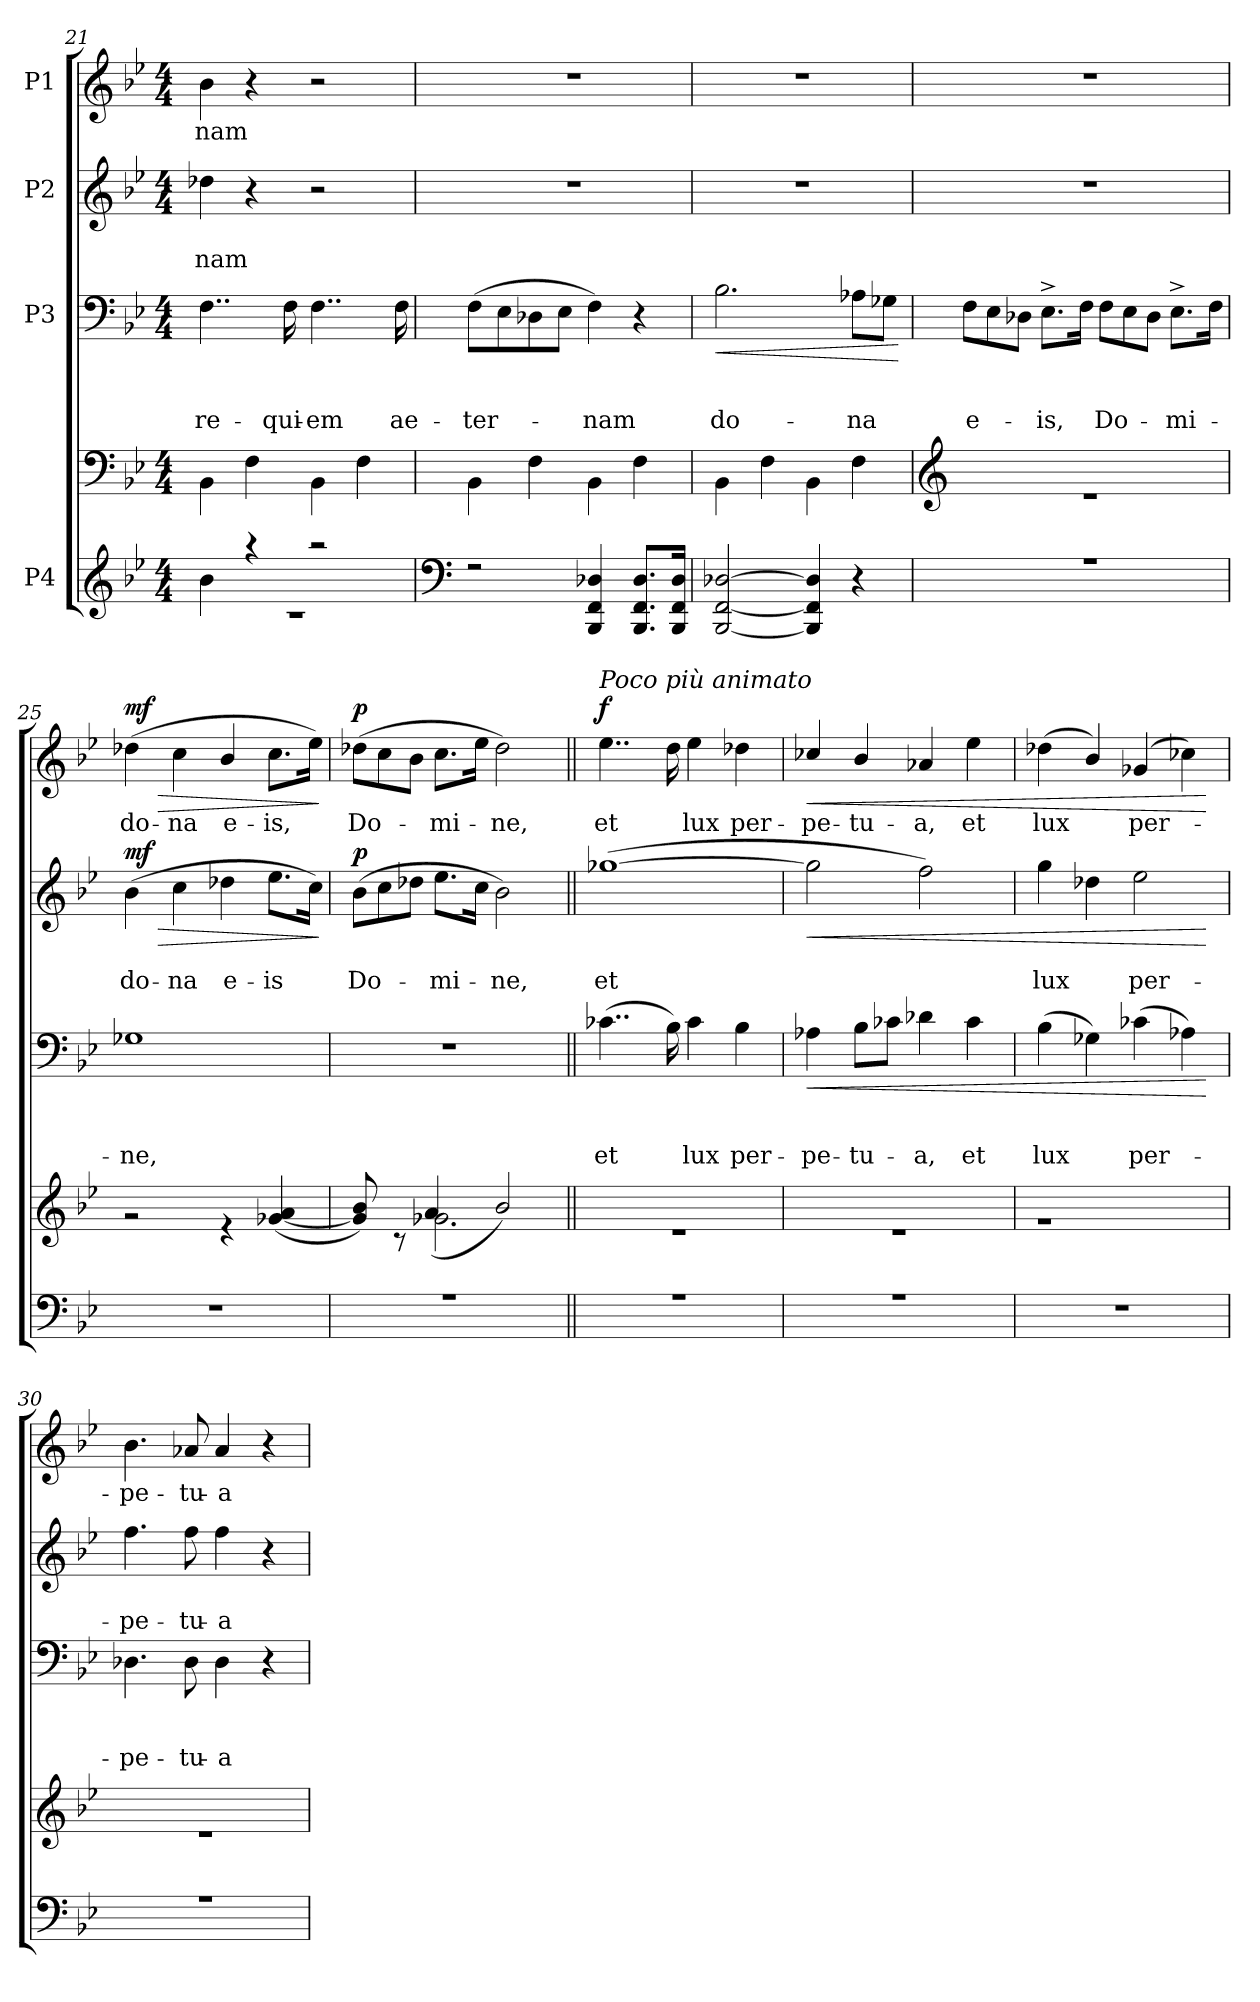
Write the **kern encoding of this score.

**kern	**kern	**kern	**text	**text	**text	**dynam	**kern	**text	**text	**dynam	**kern	**text	**dynam
*part4	*part4	*part3	*part3	*part3	*part3	*part3	*part2	*part2	*part2	*part2	*part1	*part1	*part1
*staff5	*staff4	*staff3	*staff3	*staff3	*staff3	*staff3	*staff2	*staff2	*staff2	*staff2	*staff1	*staff1	*staff1
*I"P4	*	*I"P3	*	*	*	*	*I"P2	*	*	*	*I"P1	*	*
*clefG2	*clefF4	*clefF4	*	*	*	*	*clefG2	*	*	*	*clefG2	*	*
*	*	*	*	*	*	*	*ITrd7c12	*	*	*	*	*	*
*k[b-e-]	*k[b-e-]	*k[b-e-]	*	*	*	*	*k[b-e-]	*	*	*	*k[b-e-]	*	*
*B-:	*B-:	*B-:	*	*	*	*	*B-:	*	*	*	*B-:	*	*
*M4/4	*M4/4	*M4/4	*	*	*	*	*M4/4	*	*	*	*M4/4	*	*
=21	=21	=21	=21	=21	=21	=21	=21	=21	=21	=21	=21	=21	=21
*^	*^	*	*	*	*	*	*	*	*	*	*	*	*
!	!	!	!	!	!	!	!LO:LY:b	!	!	!	!LO:LY:b	!	!	!LO:LY:b	!
4b-\	1rc	1ryy	4BB-\	4..F\	.	.	re-	.	4d-X\	.	-nam	.	4b-\	-nam	.
4raa	.	.	4F\	.	.	.	.	.	4r	.	.	.	4r	.	.
!	!	!	!	!	!	!	!LO:LY:b	!	!	!	!	!	!	!	!
.	.	.	.	16F\	.	.	-qui-	.	.	.	.	.	.	.	.
!	!	!	!	!	!	!	!LO:LY:b	!	!	!	!	!	!	!	!
2raa	.	.	4BB-\	4..F\	.	.	-em	.	2r	.	.	.	2r	.	.
.	.	.	4F\	.	.	.	.	.	.	.	.	.	.	.	.
!	!	!	!	!	!	!	!LO:LY:b	!	!	!	!	!	!	!	!
.	.	.	.	16F\	.	.	ae-	.	.	.	.	.	.	.	.
=22	=22	=22	=22	=22	=22	=22	=22	=22	=22	=22	=22	=22	=22	=22	=22
*clefF4	*	*	*	*	*	*	*	*	*	*	*	*	*	*	*
!	!	!	!	!	!	!	!LO:LY:b	!	!	!	!	!	!	!	!
2r	1ryy	1ryy	4BB-\	(>8F\L	.	.	-ter-	.	1r	.	.	.	1r	.	.
.	.	.	.	8E-\	.	.	.	.	.	.	.	.	.	.	.
.	.	.	4F\	8D-X\	.	.	.	.	.	.	.	.	.	.	.
.	.	.	.	8E-\J	.	.	.	.	.	.	.	.	.	.	.
!	!	!	!	!	!	!	!LO:LY:b	!	!	!	!	!	!	!	!
4BBB-/ 4FF/ 4D-X/	.	.	4BB-\	4F\)	.	.	-nam	.	.	.	.	.	.	.	.
8.BBB-/ 8.FF/ 8.D-/L	.	.	4F\	4r	.	.	.	.	.	.	.	.	.	.	.
16BBB-/ 16FF/ 16D-/Jk	.	.	.	.	.	.	.	.	.	.	.	.	.	.	.
=23	=23	=23	=23	=23	=23	=23	=23	=23	=23	=23	=23	=23	=23	=23	=23
!	!	!	!	!	!	!	!LO:LY:b	!LO:HP:b	!	!	!	!	!	!	!
[<2BBB-/ [<2FF/ [>2D-X/	1ryy	1ryy	4BB-\	2.B-\	.	.	do-	<	1r	.	.	.	1r	.	.
.	.	.	4F\	.	.	.	.	.	.	.	.	.	.	.	.
4BBB-/] 4FF/] 4D-/]	.	.	4BB-\	.	.	.	.	.	.	.	.	.	.	.	.
!	!	!	!	!	!	!	!LO:LY:b	!	!	!	!	!	!	!	!
4r	.	.	4F\	8A-X\L	.	.	-na	.	.	.	.	.	.	.	.
.	.	.	.	8G-X\J	.	.	.	.	.	.	.	.	.	.	.
*v	*v	*	*	*	*	*	*	*	*	*	*	*	*	*	*
*	*v	*v	*	*	*	*	*	*	*	*	*	*	*	*
.	.	.	.	.	.	[	.	.	.	.	.	.	.
=24	=24	=24	=24	=24	=24	=24	=24	=24	=24	=24	=24	=24	=24
*	*clefG2	*	*	*	*	*	*	*	*	*	*	*	*
*^	*^	*	*	*	*	*	*	*	*	*	*	*	*
*	*	*	*	*Xtuplet	*	*	*	*	*	*	*	*	*	*	*
!	!	!	!	!	!	!	!LO:LY:b	!	!	!	!	!	!	!	!
1r	1ryy	1ryy	1r	12F\L	.	.	e-	.	1r	.	.	.	1r	.	.
.	.	.	.	12E-\	.	.	.	.	.	.	.	.	.	.	.
.	.	.	.	12D-X\J	.	.	.	.	.	.	.	.	.	.	.
!	!	!	!	!	!	!	!LO:LY:b	!	!	!	!	!	!	!	!
.	.	.	.	8.E-^>\L	.	.	-is,	.	.	.	.	.	.	.	.
.	.	.	.	16F\Jk	.	.	.	.	.	.	.	.	.	.	.
!	!	!	!	!	!	!	!LO:LY:b	!	!	!	!	!	!	!	!
.	.	.	.	12F\L	.	.	Do-	.	.	.	.	.	.	.	.
.	.	.	.	12E-\	.	.	.	.	.	.	.	.	.	.	.
.	.	.	.	12D-\J	.	.	.	.	.	.	.	.	.	.	.
!	!	!	!	!	!	!	!LO:LY:b	!	!	!	!	!	!	!	!
.	.	.	.	8.E-^>\L	.	.	-mi-	.	.	.	.	.	.	.	.
.	.	.	.	16F\Jk	.	.	.	.	.	.	.	.	.	.	.
!!LO:LB:g=z
=25	=25	=25	=25	=25	=25	=25	=25	=25	=25	=25	=25	=25	=25	=25	=25
!	!	!	!	!	!	!	!LO:LY:b	!	!	!	!LO:LY:b	!LO:HP:b	!	!LO:LY:b	!LO:HP:b
!	!	!	!	!	!	!	!	!	!	!	!	!LO:DY:n=1:a	!	!	!LO:DY:n=1:a
1r	1ryy	1ryy	2r	1G-X	.	.	-ne,	.	(>4B-\	.	do-	> mf	(>4dd-X\	do-	> mf
!	!	!	!	!	!	!	!	!	!	!	!LO:LY:b	!	!	!LO:LY:b	!
.	.	.	.	.	.	.	.	.	4c\	.	-na	.	4cc\	-na	.
!	!	!	!	!	!	!	!	!	!	!	!LO:LY:b	!	!	!LO:LY:b	!
.	.	.	4r	.	.	.	.	.	4d-X\	.	e-	.	4b-/	e-	.
!	!	!	!	!	!	!	!	!	!	!	!LO:LY:b	!	!	!LO:LY:b	!
.	.	.	(>[<4g-X/ 4a/	.	.	.	.	.	8.e-\L	.	-is	.	8.cc\L	-is,	.
.	.	.	.	.	.	.	.	.	16c\Jk)	.	.	.	16ee-\Jk)	.	.
*v	*v	*	*	*	*	*	*	*	*	*	*	*	*	*	*
*	*v	*v	*	*	*	*	*	*	*	*	*	*	*	*
.	.	.	.	.	.	.	.	.	.	]	.	.	]
=26	=26	=26	=26	=26	=26	=26	=26	=26	=26	=26	=26	=26	=26
*^	*^	*	*	*	*	*	*	*	*	*	*	*	*
*	*	*	*	*	*	*	*	*	*Xtuplet	*	*	*	*	*	*
!	!	!	!	!	!	!	!	!	!	!	!LO:LY:b	!	!	!	!
*	*	*	*	*	*	*	*	*	*	*	*	*	*Xtuplet	*	*
!	!	!	!	!	!	!	!	!	!	!	!	!LO:DY:a	!	!LO:LY:b	!LO:DY:a
1r	1ryy	4ryy	8g-/] 8b-/)	1r	.	.	.	.	(>12B-\L	.	Do-	p	(>12dd-X\L	Do-	p
.	.	.	.	.	.	.	.	.	12c\	.	.	.	12cc\	.	.
.	.	.	8rc	.	.	.	.	.	.	.	.	.	.	.	.
.	.	.	.	.	.	.	.	.	12d-X\J	.	.	.	12b-\J	.	.
!	!	!	!	!	!	!	!	!	!	!	!LO:LY:b	!	!	!LO:LY:b	!
.	.	2.g-X\	(>4a/	.	.	.	.	.	8.e-\L	.	-mi-	.	8.cc\L	-mi-	.
.	.	.	.	.	.	.	.	.	16c\Jk	.	.	.	16ee-\Jk	.	.
!	!	!	!	!	!	!	!	!	!	!	!LO:LY:b	!	!	!LO:LY:b	!
.	.	.	2b-/)	.	.	.	.	.	2B-\)	.	-ne,	.	2dd-\)	-ne,	.
=27||	=27||	=27||	=27||	=27||	=27||	=27||	=27||	=27||	=27||	=27||	=27||	=27||	=27||	=27||	=27||
*	*	*MM96	*	*MM96	*	*	*	*	*MM96	*	*	*	*MM96	*	*
!	!	!	!	!	!	!	!	!	!	!	!	!	!LO:TX:a:i:t=Poco più animato	!	!
!	!	!	!	!	!	!	!LO:LY:b	!	!	!	!LO:LY:b	!	!	!LO:LY:b	!LO:DY:a
1r	1ryy	1ryy	1r	(>4..c-X\	.	.	et	.	(>[>1g-X	.	et	.	4..ee-\	et	f
.	.	.	.	16B-\)	.	.	.	.	.	.	.	.	16dd\	.	.
!	!	!	!	!	!	!	!LO:LY:b	!	!	!	!	!	!	!LO:LY:b	!
.	.	.	.	4c-\	.	.	lux	.	.	.	.	.	4ee-\	lux	.
!	!	!	!	!	!	!	!LO:LY:b	!	!	!	!	!	!	!LO:LY:b	!
.	.	.	.	4B-\	.	.	per-	.	.	.	.	.	4dd-X\	per-	.
=28	=28	=28	=28	=28	=28	=28	=28	=28	=28	=28	=28	=28	=28	=28	=28
!	!	!	!	!	!	!	!LO:LY:b	!LO:HP:b	!	!	!	!LO:HP:b	!	!LO:LY:b	!LO:HP:b
1r	1ryy	1ryy	1r	4A-X\	.	.	-pe-	<	2g-\]	.	.	<	4cc-X/	-pe-	<
!	!	!	!	!	!	!	!LO:LY:b	!	!	!	!	!	!	!LO:LY:b	!
.	.	.	.	8B-\L	.	.	-tu-	.	.	.	.	.	4b-/	-tu-	.
.	.	.	.	8c-X\J	.	.	.	.	.	.	.	.	.	.	.
!	!	!	!	!	!	!	!LO:LY:b	!	!	!	!	!	!	!LO:LY:b	!
.	.	.	.	4d-X\	.	.	-a,	.	2f\)	.	.	.	4a-X/	-a,	.
!	!	!	!	!	!	!	!LO:LY:b	!	!	!	!	!	!	!LO:LY:b	!
.	.	.	.	4c-\	.	.	et	.	.	.	.	.	4ee-\	et	.
=29	=29	=29	=29	=29	=29	=29	=29	=29	=29	=29	=29	=29	=29	=29	=29
!	!	!	!	!	!	!	!LO:LY:b	!	!	!	!LO:LY:b	!	!	!LO:LY:b	!
1r	1ryy	1ryy	1r	(>4B-\	.	.	lux	.	4g\	.	lux	.	(>4dd-X\	lux	.
.	.	.	.	4G-X\)	.	.	.	.	4d-X\	.	.	.	4b-/)	.	.
!	!	!	!	!	!	!	!LO:LY:b	!	!	!	!LO:LY:b	!	!	!LO:LY:b	!
.	.	.	.	(>4c-X\	.	.	per-	.	2e-\	.	per-	.	(>4g-X/	per-	.
.	.	.	.	4A-X\)	.	.	.	.	.	.	.	.	4cc-X\)	.	.
*v	*v	*	*	*	*	*	*	*	*	*	*	*	*	*	*
*	*v	*v	*	*	*	*	*	*	*	*	*	*	*	*
.	.	.	.	.	.	[	.	.	.	[	.	.	[
=30	=30	=30	=30	=30	=30	=30	=30	=30	=30	=30	=30	=30	=30
*^	*^	*	*	*	*	*	*	*	*	*	*	*	*
!	!	!	!	!	!	!	!LO:LY:b	!	!	!	!LO:LY:b	!	!	!LO:LY:b	!
1r	1ryy	1ryy	1r	4.D-X\	.	.	-pe-	.	4.f\	.	-pe-	.	4.b-\	-pe-	.
!	!	!	!	!	!	!	!LO:LY:b	!	!	!	!LO:LY:b	!	!	!LO:LY:b	!
.	.	.	.	8D-\	.	.	-tu-	.	8f\	.	-tu-	.	8a-X/	-tu-	.
!	!	!	!	!	!	!	!LO:LY:b	!	!	!	!LO:LY:b	!	!	!LO:LY:b	!
.	.	.	.	4D-\	.	.	-a	.	4f\	.	-a	.	4a-/	-a	.
.	.	.	.	4r	.	.	.	.	4r	.	.	.	4r	.	.
*v	*v	*	*	*	*	*	*	*	*	*	*	*	*	*	*
*	*v	*v	*	*	*	*	*	*	*	*	*	*	*	*
=	=	=	=	=	=	=	=	=	=	=	=	=	=
*-	*-	*-	*-	*-	*-	*-	*-	*-	*-	*-	*-	*-	*-
